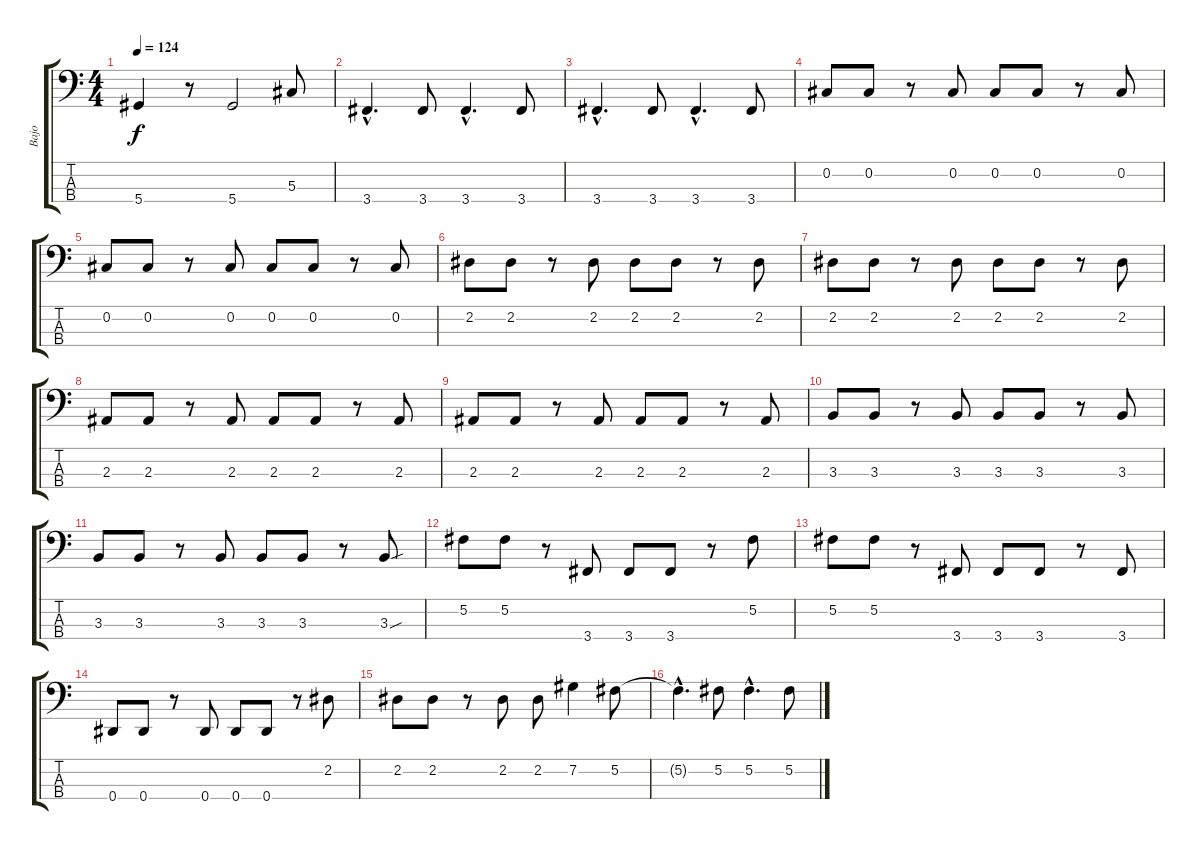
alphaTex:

\track ("Bajo" "Bajo") {instrument electricbassfinger}
\staff {score tabs}
\tuning (Gb2 Db2 Ab1 Eb1) {hide}
\ts (4 4)
\tempo 124
\clef f4
\ks c
5.4.4{dy f} r.8 5.4.2 5.3{t}.8 |
3.4{hac}.4{d} 3.4.8 3.4{hac}.4{d} 3.4.8 |
3.4{hac}.4{d} 3.4.8 3.4{hac}.4{d} 3.4.8 |
0.2.8 0.2.8 r.8 0.2.8 0.2.8 0.2.8 r.8 0.2.8 |
0.2.8 0.2.8 r.8 0.2.8 0.2.8 0.2.8 r.8 0.2.8 |
2.2.8 2.2.8 r.8 2.2.8 2.2.8 2.2.8 r.8 2.2.8 |
2.2.8 2.2.8 r.8 2.2.8 2.2.8 2.2.8 r.8 2.2.8 |
2.3.8 2.3.8 r.8 2.3.8 2.3.8 2.3.8 r.8 2.3.8 |
2.3.8 2.3.8 r.8 2.3.8 2.3.8 2.3.8 r.8 2.3.8 |
3.3.8 3.3.8 r.8 3.3.8 3.3.8 3.3.8 r.8 3.3.8 |
3.3.8 3.3.8 r.8 3.3.8 3.3.8 3.3.8 r.8 3.3{sou}.8 |
5.2.8 5.2.8 r.8 3.4.8 3.4.8 3.4.8 r.8 5.2.8 |
5.2.8 5.2.8 r.8 3.4.8 3.4.8 3.4.8 r.8 3.4.8 |
0.4.8 0.4.8 r.8 0.4.8 0.4.8 0.4.8 r.8 2.2.8 |
2.2.8 2.2.8 r.8 2.2.8 2.2.8 7.2.4 5.2.8 |
5.2{hac t}.4{d} 5.2.8 5.2{hac}.4{d} 5.2.8
